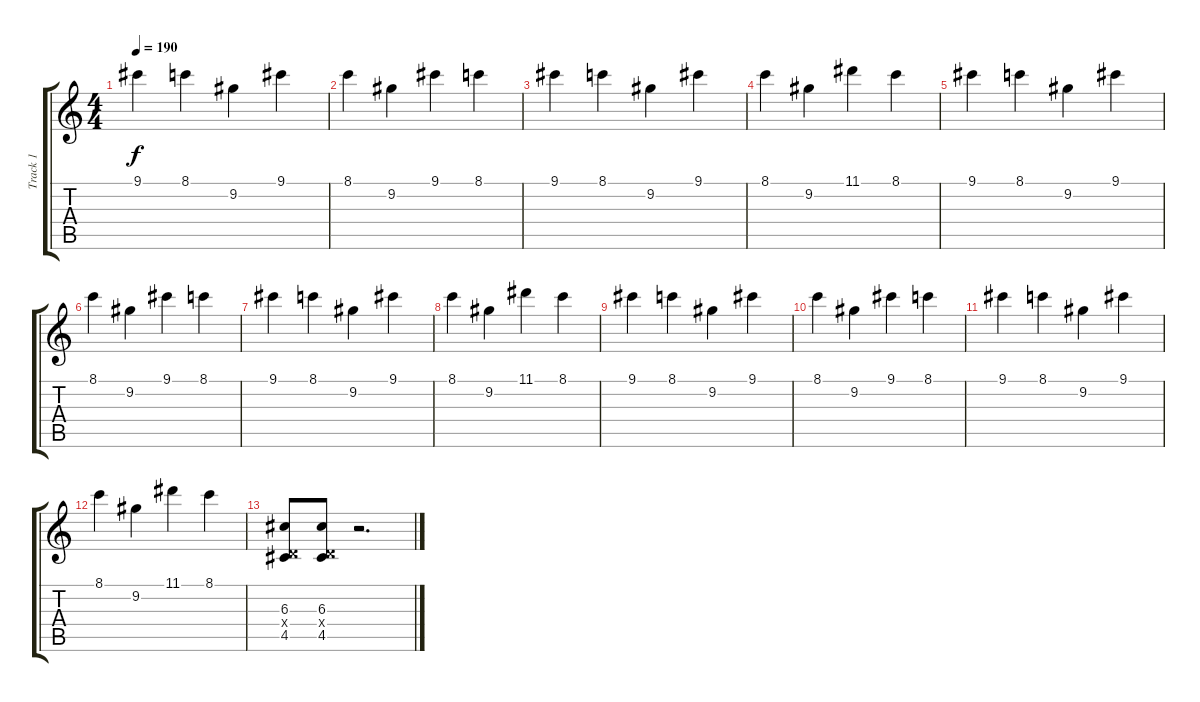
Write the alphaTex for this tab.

\track ("Track 1" "Track 1") {instrument overdrivenguitar}
\staff {score tabs}
\tuning (E4 B3 G3 D3 A2 E2) {hide}
\ts (4 4)
\tempo 190
\clef g2
\ks c
9.1.4{dy f} 8.1.4 9.2.4 9.1.4 |
8.1.4 9.2.4 9.1.4 8.1.4 |
9.1.4 8.1.4 9.2.4 9.1.4 |
8.1.4 9.2.4 11.1.4 8.1.4 |
9.1.4 8.1.4 9.2.4 9.1.4 |
8.1.4 9.2.4 9.1.4 8.1.4 |
9.1.4 8.1.4 9.2.4 9.1.4 |
8.1.4 9.2.4 11.1.4 8.1.4 |
9.1.4 8.1.4 9.2.4 9.1.4 |
8.1.4 9.2.4 9.1.4 8.1.4 |
9.1.4 8.1.4 9.2.4 9.1.4 |
8.1.4 9.2.4 11.1.4 8.1.4 |
(6.3 0.4{x} 4.5).8 (6.3 0.4{x} 4.5).8 r.2{d}
